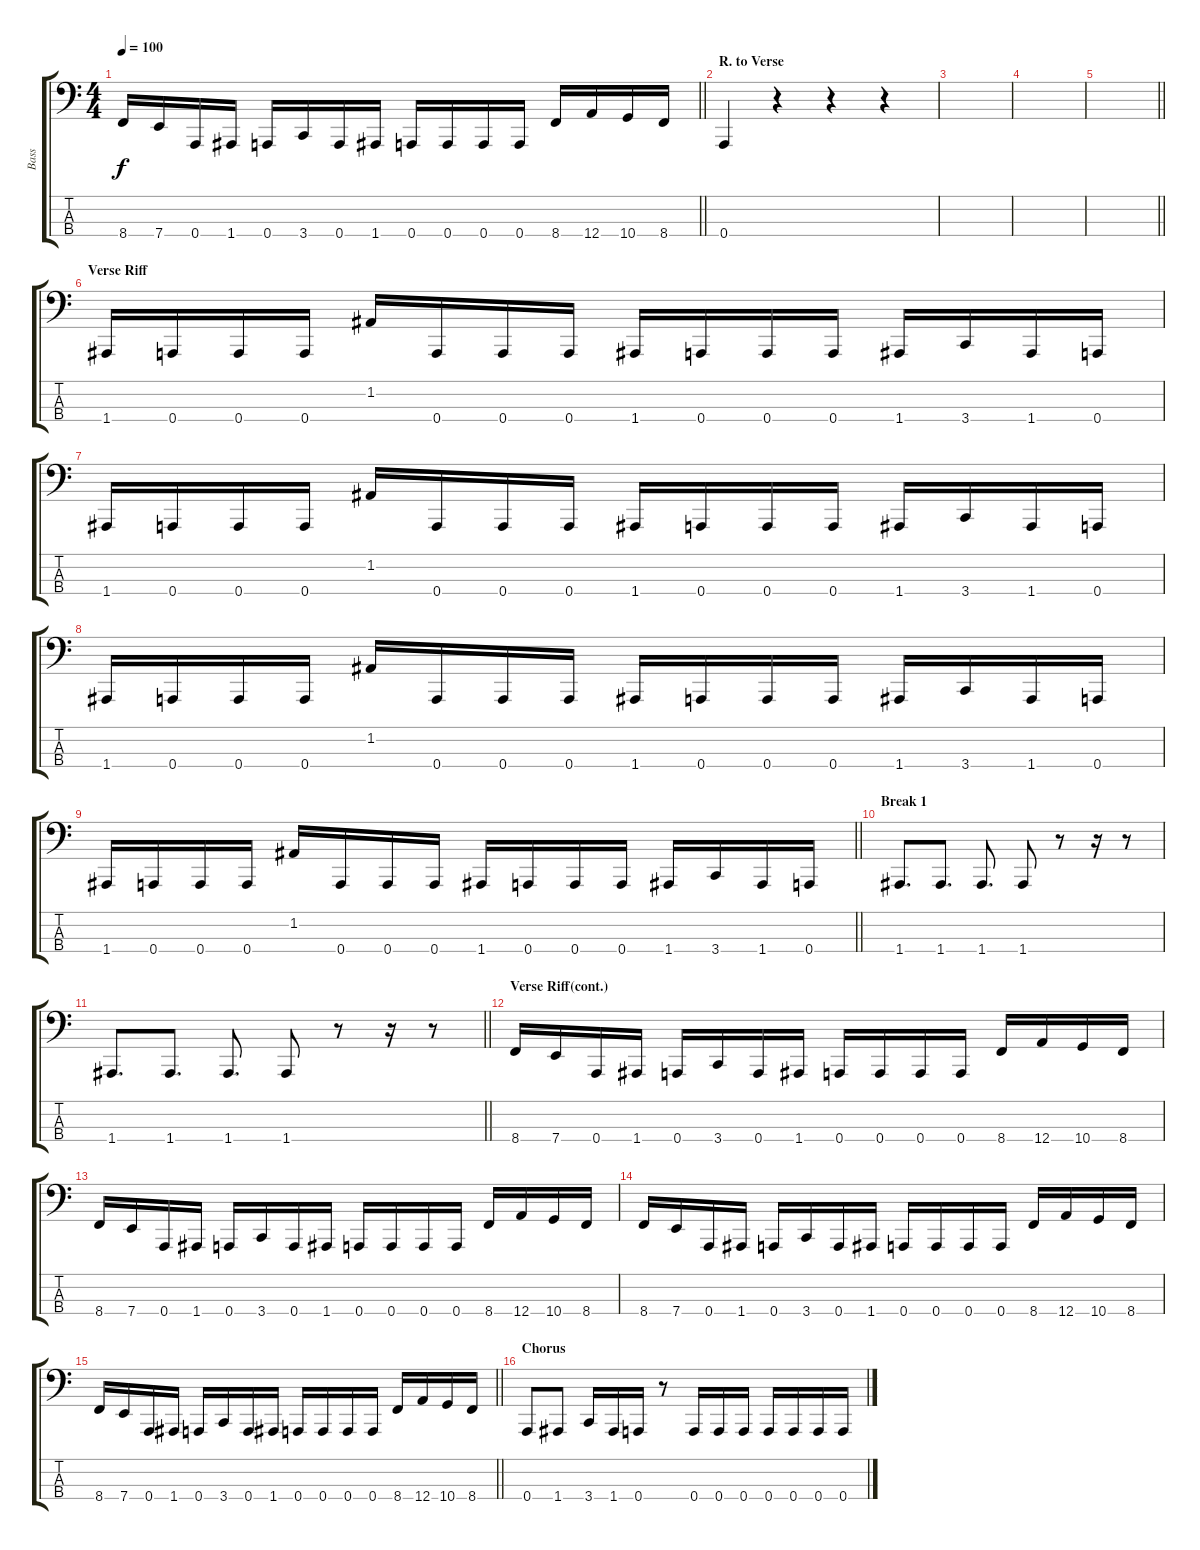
\track ("Bass" "Bass") {instrument electricbasspick}
\staff {score tabs}
\tuning (D2 A1 E1 A0) {hide}
\ts (4 4)
\tempo 100
\clef f4
\barLineRight lightlight
\ks c
8.4.16{dy f} 7.4.16 0.4.16 1.4.16 0.4.16 3.4.16 0.4.16 1.4.16 0.4.16 0.4.16 0.4.16 0.4.16 8.4.16 12.4.16 10.4.16 8.4.16 |
\section ("" "R. to Verse")
0.4.4 r.4 r.4 r.4 |
|
|
\barLineRight lightlight
|
\section ("" "Verse Riff")
1.4.16 0.4.16 0.4.16 0.4.16 1.2.16 0.4.16 0.4.16 0.4.16 1.4.16 0.4.16 0.4.16 0.4.16 1.4.16 3.4.16 1.4.16 0.4.16 |
1.4.16 0.4.16 0.4.16 0.4.16 1.2.16 0.4.16 0.4.16 0.4.16 1.4.16 0.4.16 0.4.16 0.4.16 1.4.16 3.4.16 1.4.16 0.4.16 |
1.4.16 0.4.16 0.4.16 0.4.16 1.2.16 0.4.16 0.4.16 0.4.16 1.4.16 0.4.16 0.4.16 0.4.16 1.4.16 3.4.16 1.4.16 0.4.16 |
\barLineRight lightlight
1.4.16 0.4.16 0.4.16 0.4.16 1.2.16 0.4.16 0.4.16 0.4.16 1.4.16 0.4.16 0.4.16 0.4.16 1.4.16 3.4.16 1.4.16 0.4.16 |
\section ("" "Break 1")
1.4.8{d} 1.4.8{d} 1.4.8{d} 1.4.8 r.8 r.16 r.8 |
\barLineRight lightlight
1.4.8{d} 1.4.8{d} 1.4.8{d} 1.4.8 r.8 r.16 r.8 |
\section ("" "Verse Riff(cont.)")
8.4.16 7.4.16 0.4.16 1.4.16 0.4.16 3.4.16 0.4.16 1.4.16 0.4.16 0.4.16 0.4.16 0.4.16 8.4.16 12.4.16 10.4.16 8.4.16 |
8.4.16 7.4.16 0.4.16 1.4.16 0.4.16 3.4.16 0.4.16 1.4.16 0.4.16 0.4.16 0.4.16 0.4.16 8.4.16 12.4.16 10.4.16 8.4.16 |
8.4.16 7.4.16 0.4.16 1.4.16 0.4.16 3.4.16 0.4.16 1.4.16 0.4.16 0.4.16 0.4.16 0.4.16 8.4.16 12.4.16 10.4.16 8.4.16 |
\barLineRight lightlight
8.4.16 7.4.16 0.4.16 1.4.16 0.4.16 3.4.16 0.4.16 1.4.16 0.4.16 0.4.16 0.4.16 0.4.16 8.4.16 12.4.16 10.4.16 8.4.16 |
\section ("" "Chorus")
0.4.8 1.4.8 3.4.16 1.4.16 0.4.16 r.8 0.4.16 0.4.16 0.4.16 0.4.16 0.4.16 0.4.16 0.4.16
